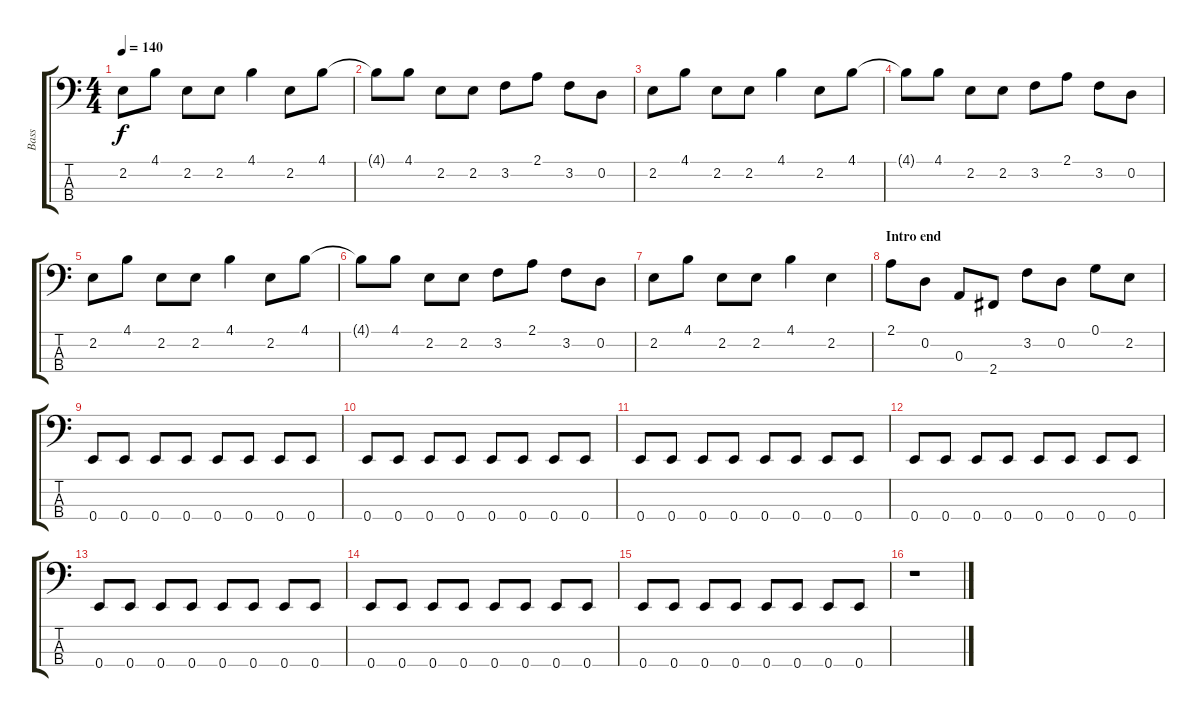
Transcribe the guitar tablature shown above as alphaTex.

\track ("Bass" "Bass") {instrument electricbasspick}
\staff {score tabs}
\tuning (G2 D2 A1 E1) {hide}
\ts (4 4)
\tempo 140
\clef f4
\ks c
2.2.8{dy f instrument electricbasspick} 4.1.8 2.2.8 2.2.8 4.1.4 2.2.8 4.1.8 |
4.1{t}.8 4.1.8 2.2.8 2.2.8 3.2.8 2.1.8 3.2.8 0.2.8 |
2.2.8 4.1.8 2.2.8 2.2.8 4.1.4 2.2.8 4.1.8 |
4.1{t}.8 4.1.8 2.2.8 2.2.8 3.2.8 2.1.8 3.2.8 0.2.8 |
2.2.8 4.1.8 2.2.8 2.2.8 4.1.4 2.2.8 4.1.8 |
4.1{t}.8 4.1.8 2.2.8 2.2.8 3.2.8 2.1.8 3.2.8 0.2.8 |
2.2.8 4.1.8 2.2.8 2.2.8 4.1.4 2.2.4 |
\section ("" "Intro end")
2.1.8 0.2.8 0.3.8 2.4.8 3.2.8 0.2.8 0.1.8 2.2.8 |
0.4.8 0.4.8 0.4.8 0.4.8 0.4.8 0.4.8 0.4.8 0.4.8 |
0.4.8 0.4.8 0.4.8 0.4.8 0.4.8 0.4.8 0.4.8 0.4.8 |
0.4.8 0.4.8 0.4.8 0.4.8 0.4.8 0.4.8 0.4.8 0.4.8 |
0.4.8 0.4.8 0.4.8 0.4.8 0.4.8 0.4.8 0.4.8 0.4.8 |
0.4.8 0.4.8 0.4.8 0.4.8 0.4.8 0.4.8 0.4.8 0.4.8 |
0.4.8 0.4.8 0.4.8 0.4.8 0.4.8 0.4.8 0.4.8 0.4.8 |
0.4.8 0.4.8 0.4.8 0.4.8 0.4.8 0.4.8 0.4.8 0.4.8 |
r.1
